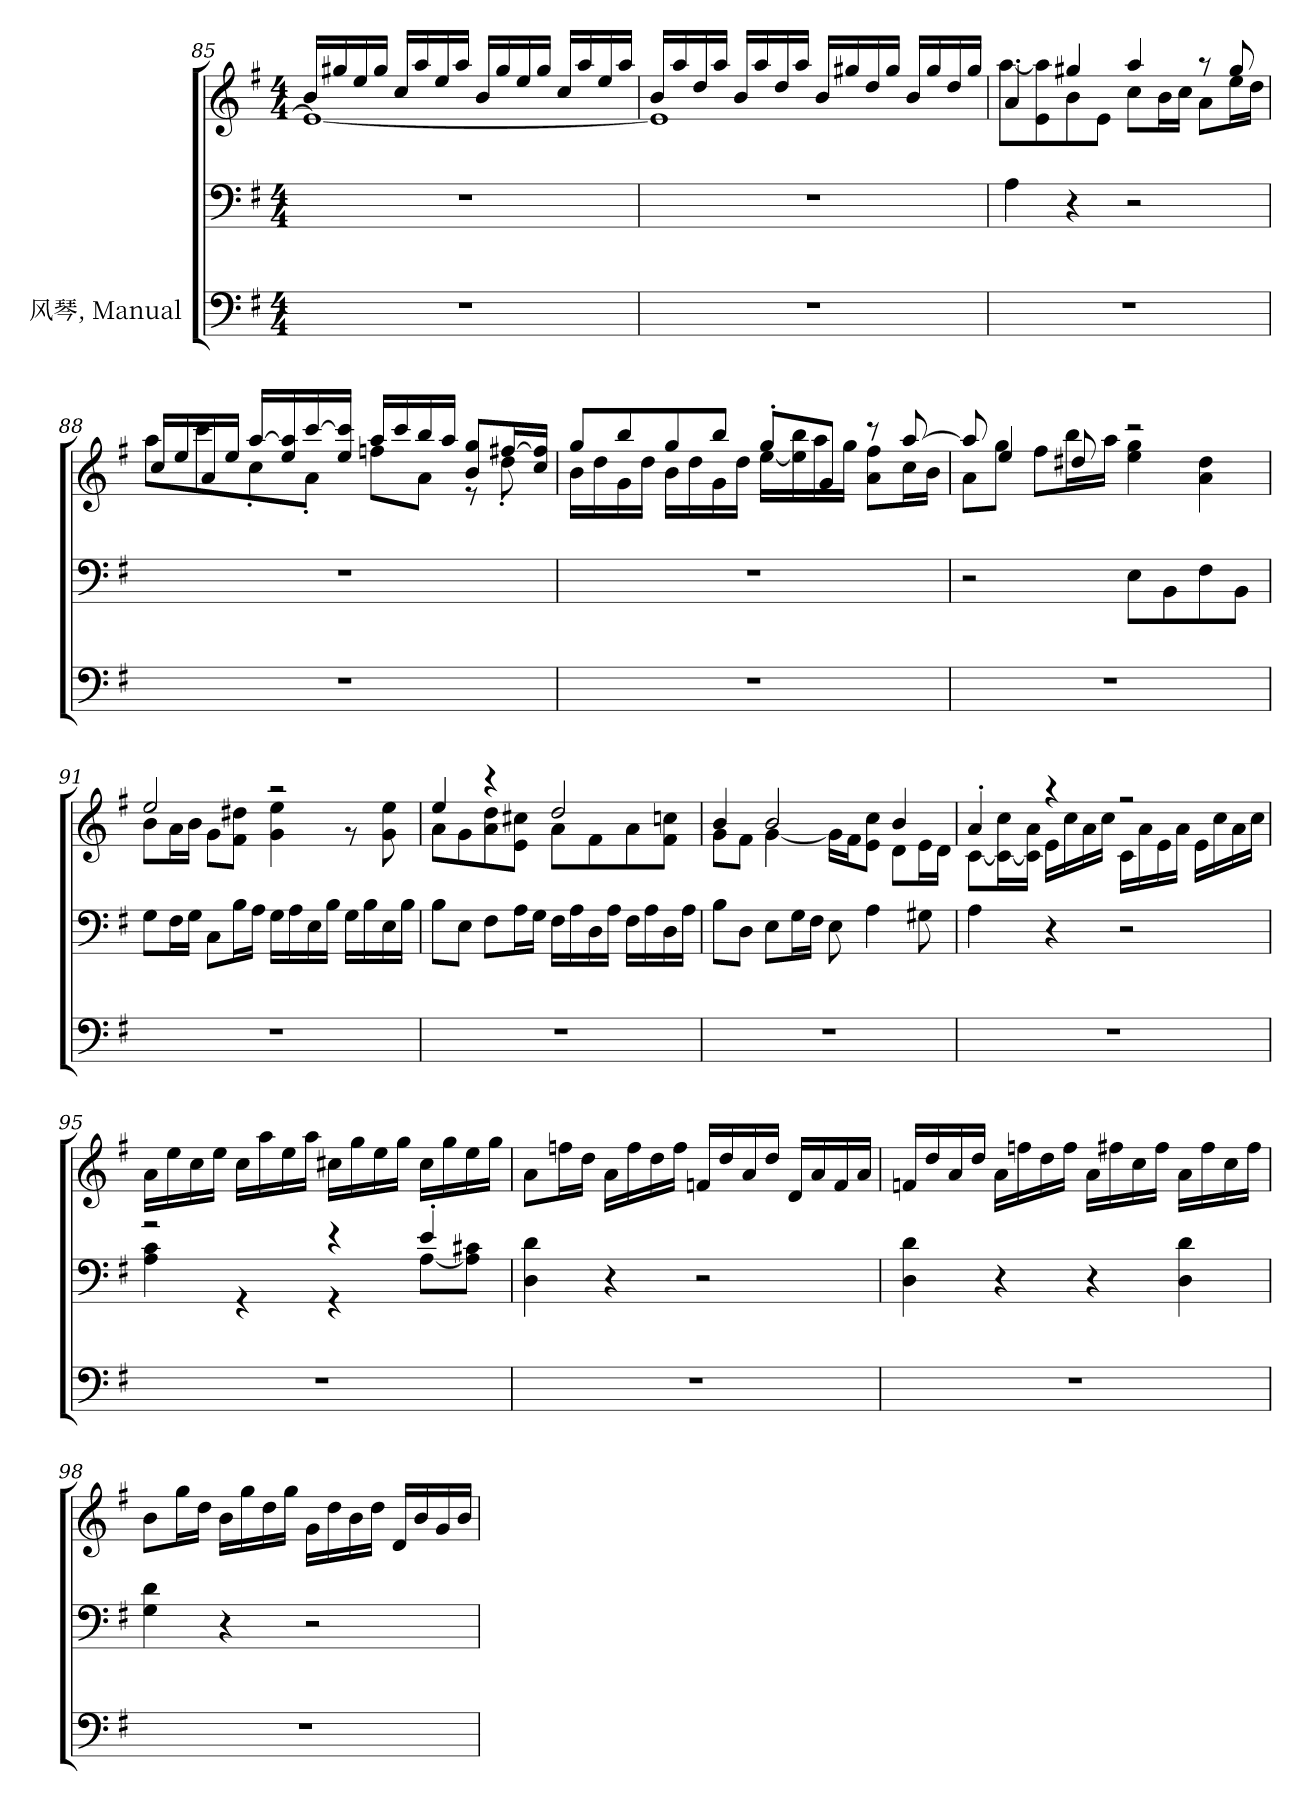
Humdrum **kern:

**kern	**kern	**kern
*part1	*part1	*part1
*staff3	*staff2	*staff1
*I"风琴, Manual	*	*
!!LO:LB:g=z
*clefF4	*clefF4	*clefG2
*k[f#]	*k[f#]	*k[f#]
*M4/4	*M4/4	*M4/4
=85	=85	=85
*	*	*^
1r	1r	16b/LL	1e_
.	.	16gg#X/	.
.	.	16ee/	.
.	.	16gg#/JJ	.
.	.	16cc/LL	.
.	.	16aa/	.
.	.	16ee/	.
.	.	16aa/JJ	.
.	.	16b/LL	.
.	.	16gg#/	.
.	.	16ee/	.
.	.	16gg#/JJ	.
.	.	16cc/LL	.
.	.	16aa/	.
.	.	16ee/	.
.	.	16aa/JJ	.
=86	=86	=86	=86
1r	1r	16b/LL	1e]
.	.	16aa/	.
.	.	16dd/	.
.	.	16aa/JJ	.
.	.	16b/LL	.
.	.	16aa/	.
.	.	16dd/	.
.	.	16aa/JJ	.
.	.	16b/LL	.
.	.	16gg#X/	.
.	.	16dd/	.
.	.	16gg#/JJ	.
.	.	16b/LL	.
.	.	16gg#/	.
.	.	16dd/	.
.	.	16gg#/JJ	.
!!LO:LB:g=z	!!
=87	=87	=87	=87
1r	4A\	4a'/	[8aa\L
.	.	.	8e\ 8aa\]
.	4r	4gg#X/	8b\
.	.	.	8e\J
.	2r	4aa/	8cc\L
.	.	.	16b\L
.	.	.	16cc\JJ
.	.	8r	8a\L
.	.	8gg#/	16ee\L
.	.	.	16dd\JJ
=88	=88	=88	=88
1r	1r	16cc/LL	8aa\L
.	.	16ee/	.
.	.	16a/	8ccc\
.	.	16ee/JJ	.
.	.	[16aa/LL	8cc'\
.	.	16ee/ 16aa/]	.
.	.	[16ccc/	8a'\J
.	.	16ee/ 16ccc/]JJ	.
.	.	16aa/LL	8ffn\L
.	.	16ccc/	.
.	.	16bb/	8a\J
.	.	16aa/JJ	.
.	.	8b/ 8gg/L	8r
.	.	[16ff#X/L	8dd'\
.	.	16cc/ 16ff#/]JJ	.
!!LO:LB:g=z	!!
=89	=89	=89	=89
1r	1r	8gg/L	16b\LL
.	.	.	16dd\
.	.	8bb/	16g\
.	.	.	16dd\JJ
.	.	8gg/	16b\LL
.	.	.	16dd\
.	.	8bb/J	16g\
.	.	.	16dd\JJ
.	.	8gg'/L	[16ee\LL
.	.	.	16ee\] 16bb\
.	.	8g/J	16aa\
.	.	.	16gg\JJ
.	.	8r	8a\ 8ff#\L
.	.	[8aa/	16cc\L
.	.	.	16b\JJ
=90	=90	=90	=90
1r	2r	8aa/]	8a\L
.	.	4ee/	8gg\J
.	.	.	8ff#\L
.	.	8dd#X/	16bb\L
.	.	.	16aa\JJ
.	8E\L	2r	4ee\ 4gg\
.	8BB\	.	.
.	8F#\	.	4a\ 4dd#\
.	8BB\J	.	.
=91	=91	=91	=91
1r	8G\L	2ee/	8b\L
.	16F#\L	.	16a\L
.	16G\JJ	.	16b\JJ
.	8C\L	.	8g\L
.	16B\L	.	8f#\ 8dd#X\J
.	16A\JJ	.	.
.	16G\LL	2r	4g\ 4ee\
.	16A\	.	.
.	16E\	.	.
.	16B\JJ	.	.
.	16G\LL	.	8r
.	16B\	.	.
.	16E\	.	8g\ 8ee\
.	16B\JJ	.	.
!!LO:PB:g=z	!!
=92	=92	=92	=92
1r	8B\L	4ee/	8a\L
.	8E\J	.	8g\
.	8F#\L	4r	8a\ 8dd\
.	16A\L	.	8e\ 8cc#X\J
.	16G\JJ	.	.
.	16F#\LL	2dd/	8a\L
.	16A\	.	.
.	16D\	.	8f#\
.	16A\JJ	.	.
.	16F#\LL	.	8a\
.	16A\	.	.
.	16D\	.	8f#\ 8ccn\J
.	16A\JJ	.	.
=93	=93	=93	=93
1r	8B\L	4b/	8g\L
.	8D\J	.	8f#\J
.	8E\L	2b/	[4g\
.	16G\L	.	.
.	16F#\JJ	.	.
.	8E\	.	16g\LL]
.	.	.	16f#\J
.	4A\	.	8e\ 8cc\J
.	.	4b/	8d\L
.	8G#X\	.	16e\L
.	.	.	16d\JJ
=94	=94	=94	=94
1r	4A\	4a'/	[8c\L
.	.	.	16c\_ 16cc\L
.	.	.	16c\] 16a\JJ
.	4r	4r	16e\LL
.	.	.	16cc\
.	.	.	16a\
.	.	.	16cc\JJ
.	2r	2r	16c\LL
.	.	.	16a\
.	.	.	16e\
.	.	.	16a\JJ
.	.	.	16e\LL
.	.	.	16cc\
.	.	.	16a\
.	.	.	16cc\JJ
*	*	*v	*v
!!LO:LB:g=z
=95	=95	=95
*	*^	*
1r	2r	4A\ 4c\	16a\LL
.	.	.	16ee\
.	.	.	16cc\
.	.	.	16ee\JJ
.	.	4r	16cc\LL
.	.	.	16aa\
.	.	.	16ee\
.	.	.	16aa\JJ
.	4r	4r	16cc#X\LL
.	.	.	16gg\
.	.	.	16ee\
.	.	.	16gg\JJ
.	4e'/	[8A\L	16cc#\LL
.	.	.	16gg\
.	.	8A\] 8c#X\J	16ee\
.	.	.	16gg\JJ
*	*v	*v	*
=96	=96	=96
1r	4D\ 4d\	8a\L
.	.	16ffn\L
.	.	16dd\JJ
.	4r	16a\LL
.	.	16ff\
.	.	16dd\
.	.	16ff\JJ
.	2r	16fn/LL
.	.	16dd/
.	.	16a/
.	.	16dd/JJ
.	.	16d/LL
.	.	16a/
.	.	16f/
.	.	16a/JJ
!!LO:LB:g=z
=97	=97	=97
1r	4D\ 4d\	16fn/LL
.	.	16dd/
.	.	16a/
.	.	16dd/JJ
.	4r	16a\LL
.	.	16ffn\
.	.	16dd\
.	.	16ff\JJ
.	4r	16a\LL
.	.	16ff#X\
.	.	16cc\
.	.	16ff#\JJ
.	4D\ 4d\	16a\LL
.	.	16ff#\
.	.	16cc\
.	.	16ff#\JJ
=98	=98	=98
1r	4G\ 4d\	8b\L
.	.	16gg\L
.	.	16dd\JJ
.	4r	16b\LL
.	.	16gg\
.	.	16dd\
.	.	16gg\JJ
.	2r	16g\LL
.	.	16dd\
.	.	16b\
.	.	16dd\JJ
.	.	16d/LL
.	.	16b/
.	.	16g/
.	.	16b/JJ
=	=	=
*-	*-	*-
